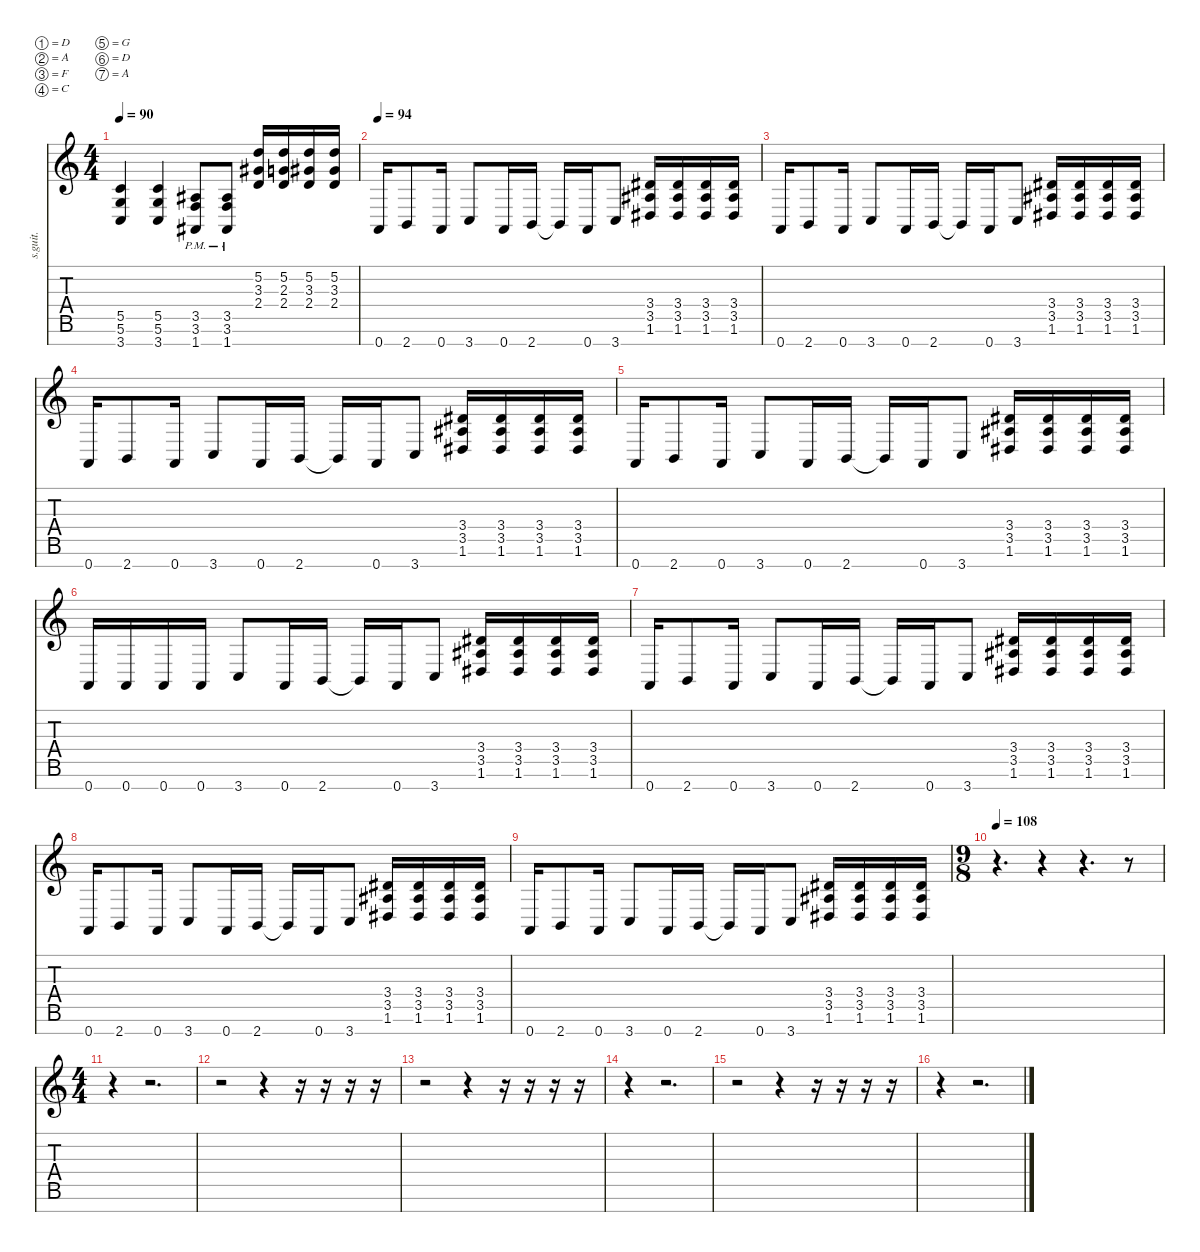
\defaultSystemsLayout 4
\hideDynamics
\bracketExtendMode nobrackets
\track ("James \"Munky\" Shaffer" "s.guit.") {instrument distortionguitar}
\staff {score tabs}
\tuning (D4 A3 F3 C3 G2 D2 A1)
\ts (4 4)
\tempo 90
\clef g2
\ks c
(5.5 5.6 3.7).4{dy f} (5.5 5.6 3.7).4 (3.5{pm acc #} 3.6{pm} 1.7{pm acc #}).8 (3.5{pm acc #} 3.6{pm} 1.7{pm acc #}).8 (5.2 3.3{acc #} 2.4).16 (5.2 2.3 2.4).16 (5.2 3.3{acc #} 2.4).16 (5.2 3.3{acc #} 2.4).16 |
\tempo 94
0.7.16 2.7.8 0.7.16 3.7.8 0.7.16 2.7.16 2.7{t}.16 0.7.16 3.7.8 (1.6{acc #} 3.5{acc #} 3.4{acc #}).16 (1.6{acc #} 3.5{acc #} 3.4{acc #}).16 (1.6{acc #} 3.5{acc #} 3.4{acc #}).16 (1.6{acc #} 3.5{acc #} 3.4{acc #}).16 |
0.7.16 2.7.8 0.7.16 3.7.8 0.7.16 2.7.16 2.7{t}.16 0.7.16 3.7.8 (1.6{acc #} 3.5{acc #} 3.4{acc #}).16 (1.6{acc #} 3.4{acc #} 3.5{acc #}).16 (1.6{acc #} 3.5{acc #} 3.4{acc #}).16 (1.6{acc #} 3.4{acc #} 3.5{acc #}).16 |
0.7.16 2.7.8 0.7.16 3.7.8 0.7.16 2.7.16 2.7{t}.16 0.7.16 3.7.8 (1.6{acc #} 3.5{acc #} 3.4{acc #}).16 (1.6{acc #} 3.4{acc #} 3.5{acc #}).16 (1.6{acc #} 3.5{acc #} 3.4{acc #}).16 (1.6{acc #} 3.4{acc #} 3.5{acc #}).16 |
0.7.16 2.7.8 0.7.16 3.7.8 0.7.16 2.7.16 2.7{t}.16 0.7.16 3.7.8 (1.6{acc #} 3.5{acc #} 3.4{acc #}).16 (1.6{acc #} 3.4{acc #} 3.5{acc #}).16 (1.6{acc #} 3.5{acc #} 3.4{acc #}).16 (1.6{acc #} 3.4{acc #} 3.5{acc #}).16 |
0.7.16 0.7.16 0.7.16 0.7.16 3.7.8 0.7.16 2.7.16 2.7{t}.16 0.7.16 3.7.8 (1.6{acc #} 3.5{acc #} 3.4{acc #}).16 (1.6{acc #} 3.4{acc #} 3.5{acc #}).16 (1.6{acc #} 3.5{acc #} 3.4{acc #}).16 (1.6{acc #} 3.4{acc #} 3.5{acc #}).16 |
0.7.16 2.7.8 0.7.16 3.7.8 0.7.16 2.7.16 2.7{t}.16 0.7.16 3.7.8 (1.6{acc #} 3.5{acc #} 3.4{acc #}).16 (1.6{acc #} 3.4{acc #} 3.5{acc #}).16 (1.6{acc #} 3.5{acc #} 3.4{acc #}).16 (1.6{acc #} 3.4{acc #} 3.5{acc #}).16 |
0.7.16 2.7.8 0.7.16 3.7.8 0.7.16 2.7.16 2.7{t}.16 0.7.16 3.7.8 (1.6{acc #} 3.5{acc #} 3.4{acc #}).16 (1.6{acc #} 3.4{acc #} 3.5{acc #}).16 (1.6{acc #} 3.5{acc #} 3.4{acc #}).16 (1.6{acc #} 3.4{acc #} 3.5{acc #}).16 |
0.7.16 2.7.8 0.7.16 3.7.8 0.7.16 2.7.16 2.7{t}.16 0.7.16 3.7.8 (1.6{acc #} 3.5{acc #} 3.4{acc #}).16 (1.6{acc #} 3.5{acc #} 3.4{acc #}).16 (1.6{acc #} 3.4{acc #} 3.5{acc #}).16 (1.6{acc #} 3.5{acc #} 3.4{acc #}).16 |
\ts (9 8)
\beaming (8 2 2 2 2)
\tempo 108
r.4{d} r.4 r.4{d} r.8 |
\ts (4 4)
\beaming (8 2 2 2 2)
r.4 r.2{d} |
r.2 r.4 r.16 r.16 r.16 r.16 |
r.2 r.4 r.16 r.16 r.16 r.16 |
r.4 r.2{d} |
r.2 r.4 r.16 r.16 r.16 r.16 |
r.4 r.2{d}
